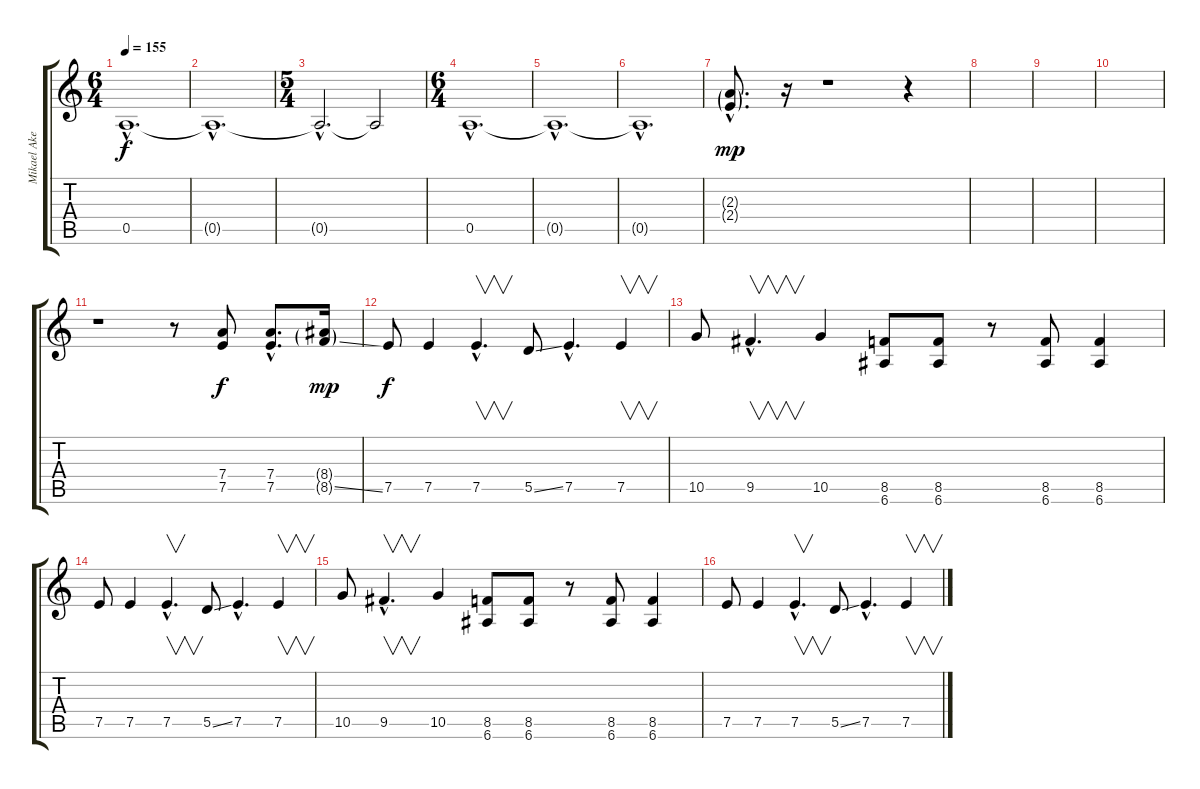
\track ("Mikael Akerfeldt" "Mikael Ake") {instrument distortionguitar}
\staff {score tabs}
\tuning (E4 B3 G3 D3 A2 E2) {hide}
\ts (6 4)
\tempo 155
\clef g2
\ks c
0.5{hac}.1{d dy f} |
0.5{hac t}.1{d} |
\ts (5 4)
0.5{hac t}.2{d} 0.5{t}.2 |
\ts (6 4)
0.5{hac}.1{d} |
0.5{hac t}.1{d} |
0.5{hac t}.1{d} |
(2.3{g hac} 2.4{g hac}).8{d dy mp} r.16 r.1 r.4 |
|
|
|
r.1 r.8 (7.4 7.5).8{dy f} (7.4{hac} 7.5{hac}).8{d} (8.4{g} 8.5{ss g}).16{dy mp} |
7.5.8{dy f} 7.5.4 7.5{hac}.4{v d} 5.5{ss}.8 7.5{hac}.4{d} 7.5.4{v} |
10.5.8 9.5{hac}.4{v d} 10.5.4 (8.5 6.6).8 (8.5 6.6).8 r.8 (8.5 6.6).8 (8.5 6.6).4 |
7.5.8 7.5.4 7.5{hac}.4{v d} 5.5{ss}.8 7.5{hac}.4{d} 7.5.4{v} |
10.5.8 9.5{hac}.4{v d} 10.5.4 (8.5 6.6).8 (8.5 6.6).8 r.8 (8.5 6.6).8 (8.5 6.6).4 |
7.5.8 7.5.4 7.5{hac}.4{v d} 5.5{ss}.8 7.5{hac}.4{d} 7.5.4{v}
